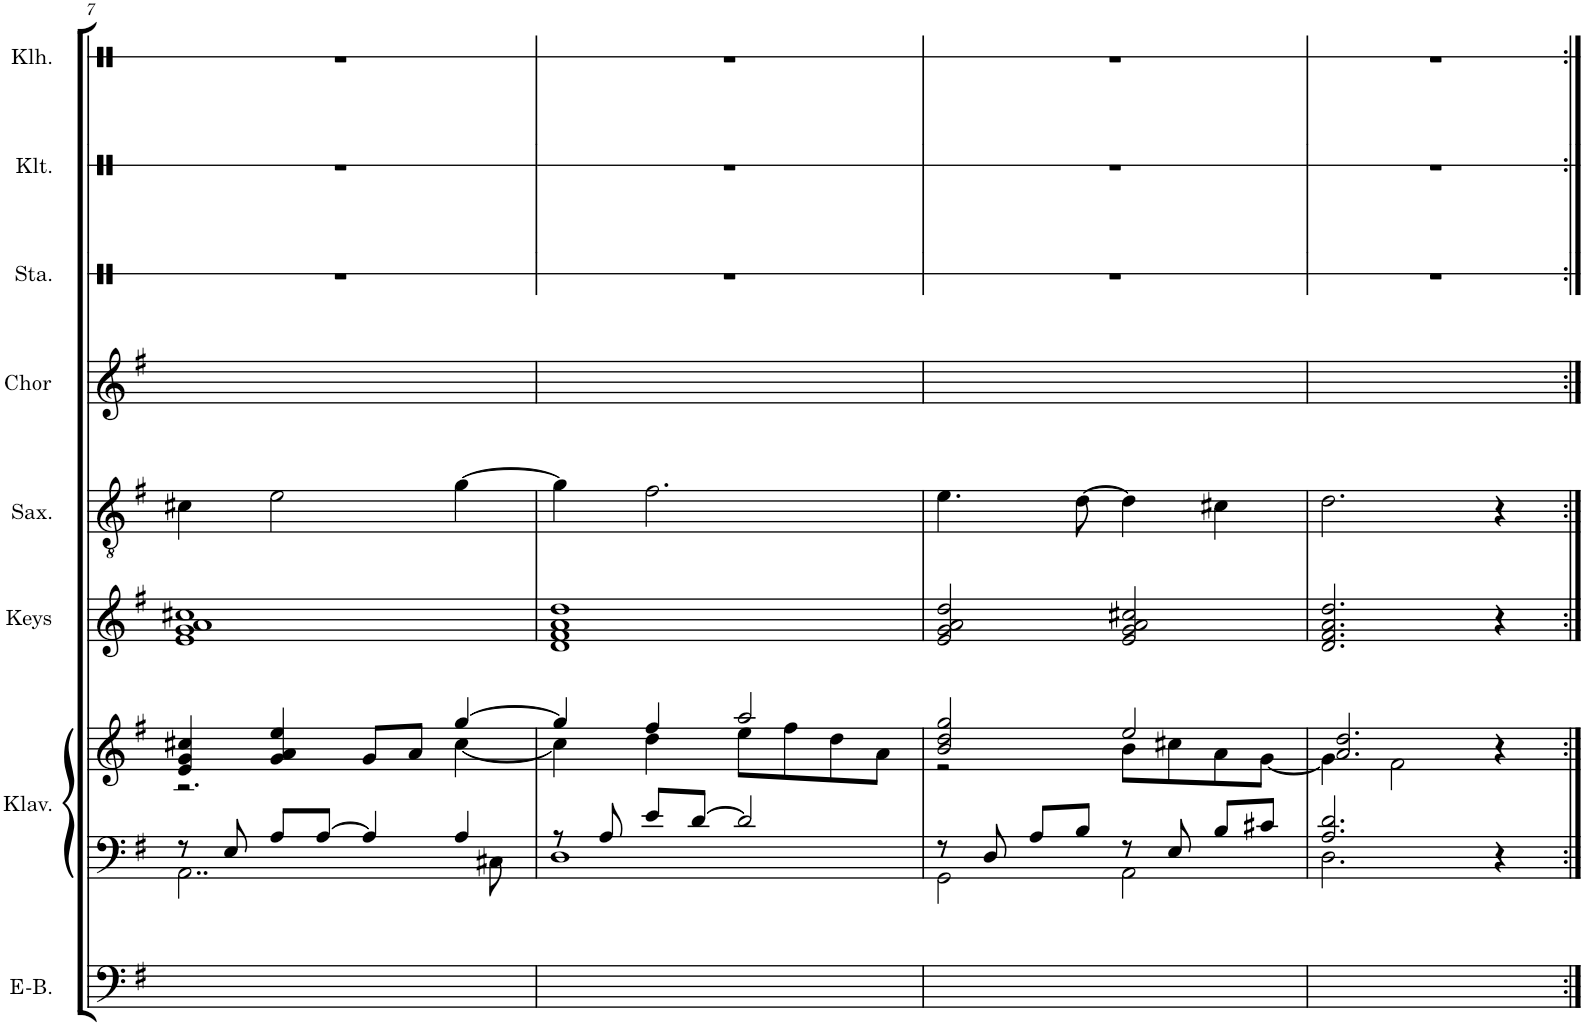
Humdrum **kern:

**kern	**kern	**kern	**kern	**kern	**kern	**kern	**kern	**kern
*part8	*part7	*part7	*part6	*part5	*part4	*part3	*part2	*part1
*staff9	*staff8	*staff7	*staff6	*staff5	*staff4	*staff3	*staff2	*staff1
*I"E–Bass	*I"Piano	*	*I"Keyboard	*I"Saxophon	*I"Chor	*I"Stampfen	*I"Klatschen	*I"Klanghölzer
*I'E-B.	*	*	*	*I'Sax.	*I'Chor	*I'Sta.	*I'Klt.	*I'Klh.
!!LO:PB:g=z
*clefF4	*clefF4	*clefG2	*clefG2	*clefGv2	*clefG2	*clefX	*clefX	*clefX
*	*	*	*	*Trd8c14	*	*	*	*
*k[f#]	*k[f#]	*k[f#]	*k[f#]	*k[f#]	*k[f#]	*k[]	*k[]	*k[]
*M4/4	*M4/4	*M4/4	*M4/4	*M4/4	*M4/4	*M4/4	*M4/4	*M4/4
*met(c)	*met(c)	*met(c)	*met(c)	*met(c)	*met(c)	*met(c)	*met(c)	*met(c)
=7	=7	=7	=7	=7	=7	=7	=7	=7
*	*^	*^	*	*	*	*	*	*
1ryy	8r	2..AA\	4e/ 4g/ 4cc#X/	2.r	1e 1g 1a 1cc#X	4c#X\	1ryy	1r	1r	1r
.	8E/	.	.	.	.	.	.	.	.	.
.	8A/L	.	4g/ 4a/ 4ee/	.	.	2e\	.	.	.	.
.	[8A/J	.	.	.	.	.	.	.	.	.
.	4A/]	.	8g/L	.	.	.	.	.	.	.
.	.	.	8a/J	.	.	.	.	.	.	.
.	4A/	.	[4gg/	[4cc#\	.	[4g\	.	.	.	.
.	.	8C#X\	.	.	.	.	.	.	.	.
=8	=8	=8	=8	=8	=8	=8	=8	=8	=8	=8
1ryy	8r	1D	4gg/]	4cc#\]	1d 1f# 1a 1dd	4g\]	1ryy	1r	1r	1r
.	8A/	.	.	.	.	.	.	.	.	.
.	8e/L	.	4ff#/	4dd\	.	2.f#\	.	.	.	.
.	[8d/J	.	.	.	.	.	.	.	.	.
.	2d/]	.	2aa/	8ee\L	.	.	.	.	.	.
.	.	.	.	8ff#\	.	.	.	.	.	.
.	.	.	.	8dd\	.	.	.	.	.	.
.	.	.	.	8a\J	.	.	.	.	.	.
=9	=9	=9	=9	=9	=9	=9	=9	=9	=9	=9
1ryy	8r	2GG\	2b/ 2dd/ 2gg/	2r	2e/ 2g/ 2a/ 2dd/	4.e\	1ryy	1r	1r	1r
.	8D/	.	.	.	.	.	.	.	.	.
.	8A/L	.	.	.	.	.	.	.	.	.
.	8B/J	.	.	.	.	[8d\	.	.	.	.
.	8r	2AA\	2ee/	8b\L	2e/ 2g/ 2a/ 2cc#X/	4d\]	.	.	.	.
.	8E/	.	.	8cc#X\	.	.	.	.	.	.
.	8B/L	.	.	8a\	.	4c#X\	.	.	.	.
.	8c#X/J	.	.	[8g\J	.	.	.	.	.	.
=10	=10	=10	=10	=10	=10	=10	=10	=10	=10	=10
1ryy	2.A/ 2.d/	2.D\	2.a/ 2.dd/	4g\]	2.d/ 2.f#/ 2.a/ 2.dd/	2.d\	1ryy	1r	1r	1r
.	.	.	.	2f#\	.	.	.	.	.	.
.	4r	4ryy	4r	4ryy	4r	4r	.	.	.	.
*	*v	*v	*	*	*	*	*	*	*	*
*	*	*v	*v	*	*	*	*	*	*
=:|!	=:|!	=:|!	=:|!	=:|!	=:|!	=:|!	=:|!	=:|!
*-	*-	*-	*-	*-	*-	*-	*-	*-
